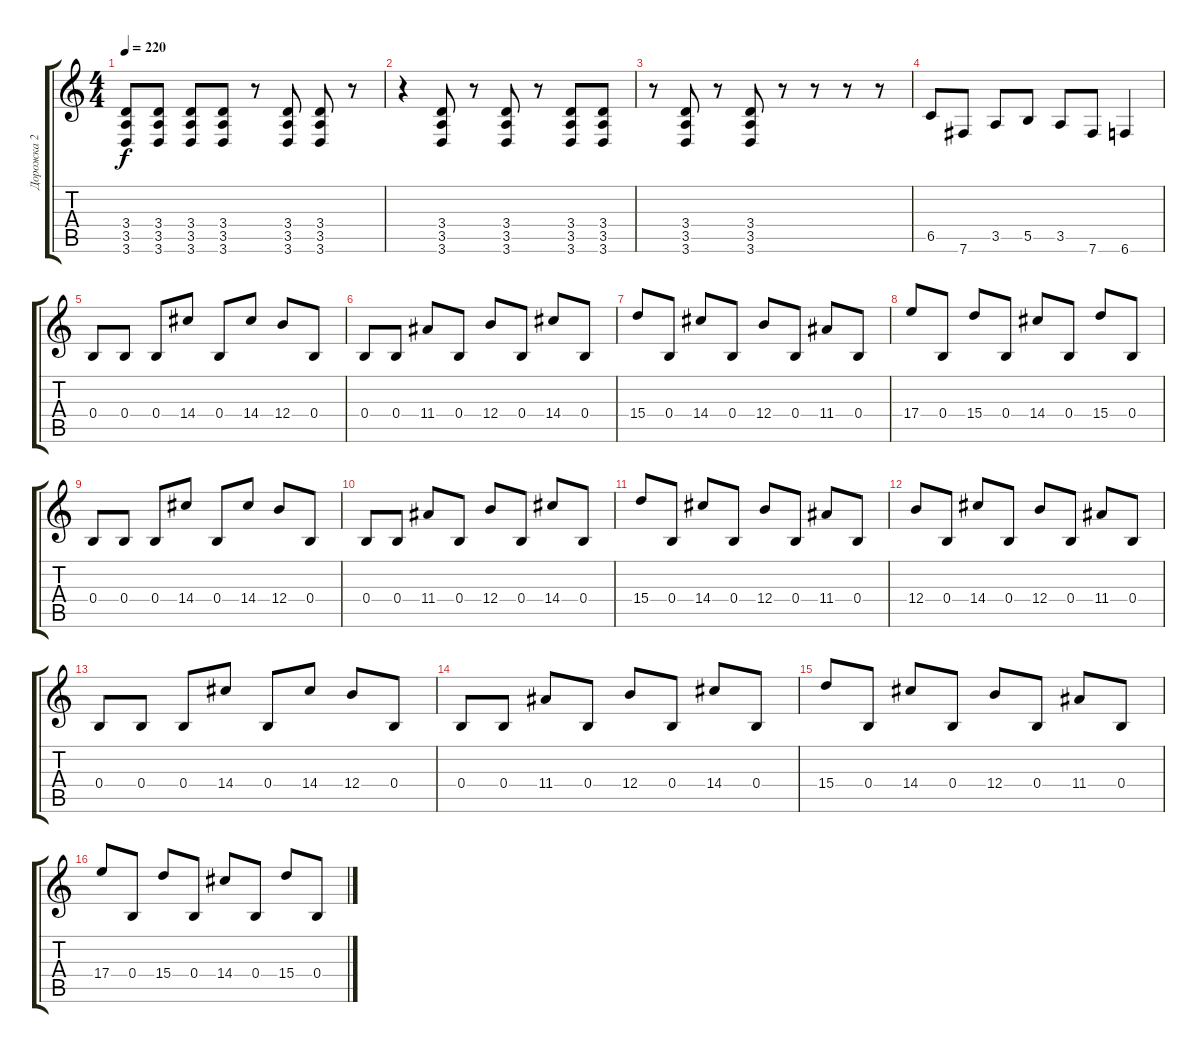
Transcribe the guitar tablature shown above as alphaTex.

\track ("Дорожка 2" "Дорожка 2") {instrument overdrivenguitar}
\staff {score tabs}
\tuning (Db4 Ab3 E3 B2 Gb2 B1) {hide}
\ts (4 4)
\tempo 220
\clef g2
\ks c
(3.4 3.5 3.6).8{dy f} (3.4 3.5 3.6).8 (3.4 3.5 3.6).8 (3.4 3.5 3.6).8 r.8 (3.4 3.5 3.6).8 (3.4 3.5 3.6).8 r.8 |
r.4 (3.4 3.5 3.6).8 r.8 (3.4 3.5 3.6).8 r.8 (3.4 3.5 3.6).8 (3.4 3.5 3.6).8 |
r.8 (3.4 3.5 3.6).8 r.8 (3.4 3.5 3.6).8 r.8 r.8 r.8 r.8 |
6.5.8 7.6.8 3.5.8 5.5.8 3.5.8 7.6.8 6.6.4 |
0.4.8 0.4.8 0.4.8 14.4.8 0.4.8 14.4.8 12.4.8 0.4.8 |
0.4.8 0.4.8 11.4.8 0.4.8 12.4.8 0.4.8 14.4.8 0.4.8 |
15.4.8 0.4.8 14.4.8 0.4.8 12.4.8 0.4.8 11.4.8 0.4.8 |
17.4.8 0.4.8 15.4.8 0.4.8 14.4.8 0.4.8 15.4.8 0.4.8 |
0.4.8 0.4.8 0.4.8 14.4.8 0.4.8 14.4.8 12.4.8 0.4.8 |
0.4.8 0.4.8 11.4.8 0.4.8 12.4.8 0.4.8 14.4.8 0.4.8 |
15.4.8 0.4.8 14.4.8 0.4.8 12.4.8 0.4.8 11.4.8 0.4.8 |
12.4.8 0.4.8 14.4.8 0.4.8 12.4.8 0.4.8 11.4.8 0.4.8 |
0.4.8 0.4.8 0.4.8 14.4.8 0.4.8 14.4.8 12.4.8 0.4.8 |
0.4.8 0.4.8 11.4.8 0.4.8 12.4.8 0.4.8 14.4.8 0.4.8 |
15.4.8 0.4.8 14.4.8 0.4.8 12.4.8 0.4.8 11.4.8 0.4.8 |
17.4.8 0.4.8 15.4.8 0.4.8 14.4.8 0.4.8 15.4.8 0.4.8
